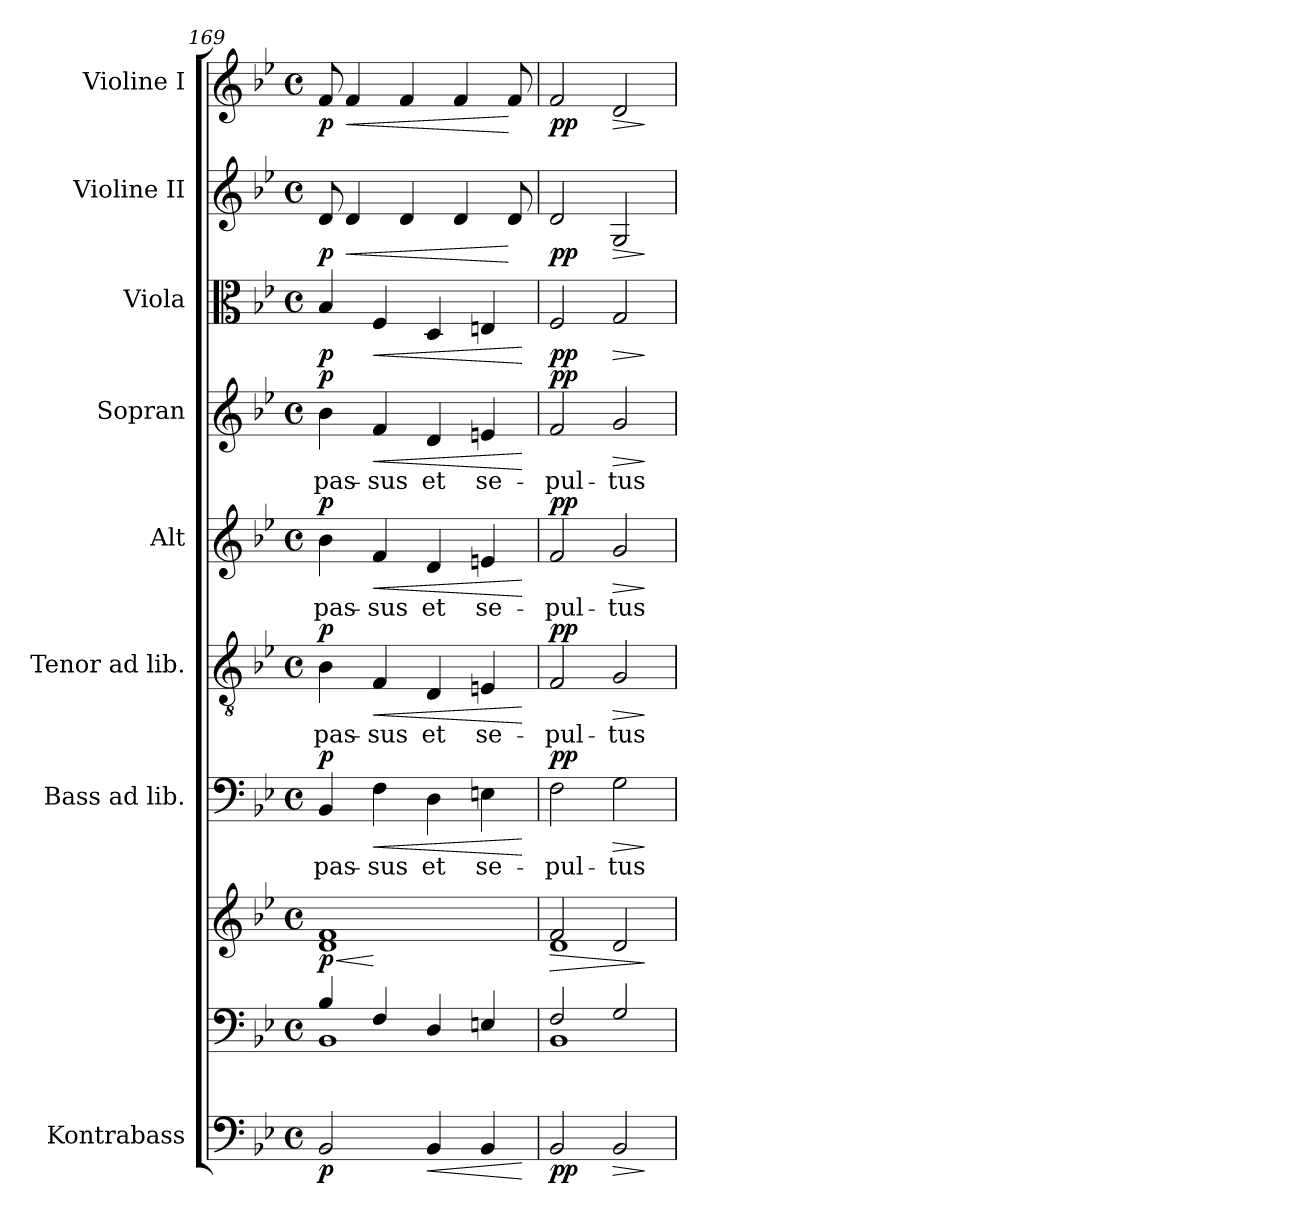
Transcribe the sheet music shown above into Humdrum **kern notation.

**kern	**dynam	**kern	**kern	**dynam	**kern	**text	**dynam	**kern	**text	**dynam	**kern	**text	**dynam	**kern	**text	**dynam	**kern	**dynam	**kern	**dynam	**kern	**dynam
*part9	*part9	*part8	*part8	*part8	*part7	*part7	*part7	*part6	*part6	*part6	*part5	*part5	*part5	*part4	*part4	*part4	*part3	*part3	*part2	*part2	*part1	*part1
*staff10	*staff10	*staff9	*staff8	*staff8/9	*staff7	*staff7	*staff7	*staff6	*staff6	*staff6	*staff5	*staff5	*staff5	*staff4	*staff4	*staff4	*staff3	*staff3	*staff2	*staff2	*staff1	*staff1
*I"Kontrabass	*	*	*	*	*I"Bass ad lib.	*	*	*I"Tenor ad lib.	*	*	*I"Alt	*	*	*I"Sopran	*	*	*I"Viola	*	*I"Violine II	*	*I"Violine I	*
*I'Kb.	*	*	*	*	*I'B.	*	*	*I'T.	*	*	*I'A.	*	*	*I'S.	*	*	*I'Vla.	*	*I'Vl. II	*	*I'Vl. I	*
!!LO:PB:g=z
*clefF4	*	*clefF4	*clefG2	*	*clefF4	*	*	*clefGv2	*	*	*clefG2	*	*	*clefG2	*	*	*clefC3	*	*clefG2	*	*clefG2	*
*ITrd7c12	*	*	*	*	*	*	*	*	*	*	*	*	*	*	*	*	*	*	*	*	*	*
*k[b-e-]	*	*k[b-e-]	*k[b-e-]	*	*k[b-e-]	*	*	*k[b-e-]	*	*	*k[b-e-]	*	*	*k[b-e-]	*	*	*k[b-e-]	*	*k[b-e-]	*	*k[b-e-]	*
*B-:	*	*B-:	*B-:	*	*B-:	*	*	*B-:	*	*	*B-:	*	*	*B-:	*	*	*B-:	*	*B-:	*	*B-:	*
*M4/4	*	*M4/4	*M4/4	*	*M4/4	*	*	*M4/4	*	*	*M4/4	*	*	*M4/4	*	*	*M4/4	*	*M4/4	*	*M4/4	*
*met(c)	*	*met(c)	*met(c)	*	*met(c)	*	*	*met(c)	*	*	*met(c)	*	*	*met(c)	*	*	*met(c)	*	*met(c)	*	*met(c)	*
=169	=169	=169	=169	=169	=169	=169	=169	=169	=169	=169	=169	=169	=169	=169	=169	=169	=169	=169	=169	=169	=169	=169
*	*	*^	*^	*	*	*	*	*	*	*	*	*	*	*	*	*	*	*	*	*	*	*
!	!LO:DY:b	!	!	!	!	!LO:HP:b	!	!LO:LY:b	!	!	!LO:LY:b	!	!	!LO:LY:b	!	!	!LO:LY:b	!	!	!	!	!	!	!
!	!	!	!	!	!	!LO:DY:n=1:b	!	!	!LO:DY:a	!	!	!LO:DY:a	!	!	!LO:DY:a	!	!	!LO:DY:a	!	!LO:DY:b	!	!LO:DY:b	!	!LO:DY:b
2BBB-/	p	4B-/	1BB-	1f	1d	< p	4BB-/	pas-	p	4B-\	pas-	p	4b-\	pas-	p	4b-\	pas-	p	4B-/	p	8d/	p	8f/	p
!	!	!	!	!	!	!	!	!	!	!	!	!	!	!	!	!	!	!	!	!	!	!LO:HP:b	!	!LO:HP:b
.	.	.	.	.	.	.	.	.	.	.	.	.	.	.	.	.	.	.	.	.	4d/	<	4f/	<
!	!	!	!	!	!	!	!	!LO:LY:b	!LO:HP:b	!	!LO:LY:b	!LO:HP:b	!	!LO:LY:b	!LO:HP:b	!	!LO:LY:b	!LO:HP:b	!	!LO:HP:b	!	!	!	!
.	.	4F/	.	.	.	[	4F\	-sus	<	4F/	-sus	<	4f/	-sus	<	4f/	-sus	<	4F/	<	.	.	.	.
.	.	.	.	.	.	.	.	.	.	.	.	.	.	.	.	.	.	.	.	.	4d/	.	4f/	.
!	!LO:HP:b	!	!	!	!	!	!	!LO:LY:b	!	!	!LO:LY:b	!	!	!LO:LY:b	!	!	!LO:LY:b	!	!	!	!	!	!	!
4BBB-/	<	4D/	.	.	.	.	4D\	et	.	4D/	et	.	4d/	et	.	4d/	et	.	4D/	.	.	.	.	.
.	.	.	.	.	.	.	.	.	.	.	.	.	.	.	.	.	.	.	.	.	4d/	.	4f/	.
!	!	!	!	!	!	!	!	!LO:LY:b	!	!	!LO:LY:b	!	!	!LO:LY:b	!	!	!LO:LY:b	!	!	!	!	!	!	!
4BBB-/	.	4En/	.	.	.	.	4En\	se-	.	4En/	se-	.	4en/	se-	.	4en/	se-	.	4En/	.	.	.	.	.
.	.	.	.	.	.	.	.	.	.	.	.	.	.	.	.	.	.	.	.	.	8d/	[	8f/	[
*	*	*v	*v	*	*	*	*	*	*	*	*	*	*	*	*	*	*	*	*	*	*	*	*	*
*	*	*	*v	*v	*	*	*	*	*	*	*	*	*	*	*	*	*	*	*	*	*	*	*
.	[	.	.	.	.	.	[	.	.	[	.	.	[	.	.	[	.	[	.	.	.	.
=170	=170	=170	=170	=170	=170	=170	=170	=170	=170	=170	=170	=170	=170	=170	=170	=170	=170	=170	=170	=170	=170	=170
*	*	*^	*	*	*	*	*	*	*	*	*	*	*	*	*	*	*	*	*	*	*	*
!	!LO:DY:b	!	!	!	!LO:HP:b	!	!LO:LY:b	!LO:DY:a	!	!LO:LY:b	!LO:DY:a	!	!LO:LY:b	!LO:DY:a	!	!LO:LY:b	!LO:DY:a	!	!LO:DY:b	!	!LO:DY:b	!	!LO:DY:b
*	*	*	*	*^	*	*	*	*	*	*	*	*	*	*	*	*	*	*	*	*	*	*	*
2BBB-/	pp	2F/	1BB-	2f/	1d	>	2F\	-pul-	pp	2F/	-pul-	pp	2f/	-pul-	pp	2f/	-pul-	pp	2F/	pp	2d/	pp	2f/	pp
!	!LO:HP:b	!	!	!	!	!	!	!LO:LY:b	!LO:HP:b	!	!LO:LY:b	!LO:HP:b	!	!LO:LY:b	!LO:HP:b	!	!LO:LY:b	!LO:HP:b	!	!LO:HP:b	!	!LO:HP:b	!	!LO:HP:b
2BBB-/	>	2G/	.	2d/	.	.	2G\	-tus	>	2G/	-tus	>	2g/	-tus	>	2g/	-tus	>	2G/	>	2G/	>	2d/	>
*	*	*v	*v	*	*	*	*	*	*	*	*	*	*	*	*	*	*	*	*	*	*	*	*	*
*	*	*	*v	*v	*	*	*	*	*	*	*	*	*	*	*	*	*	*	*	*	*	*	*
.	]	.	.	]	.	.	]	.	.	]	.	.	]	.	.	]	.	]	.	]	.	]
=	=	=	=	=	=	=	=	=	=	=	=	=	=	=	=	=	=	=	=	=	=	=
*-	*-	*-	*-	*-	*-	*-	*-	*-	*-	*-	*-	*-	*-	*-	*-	*-	*-	*-	*-	*-	*-	*-
